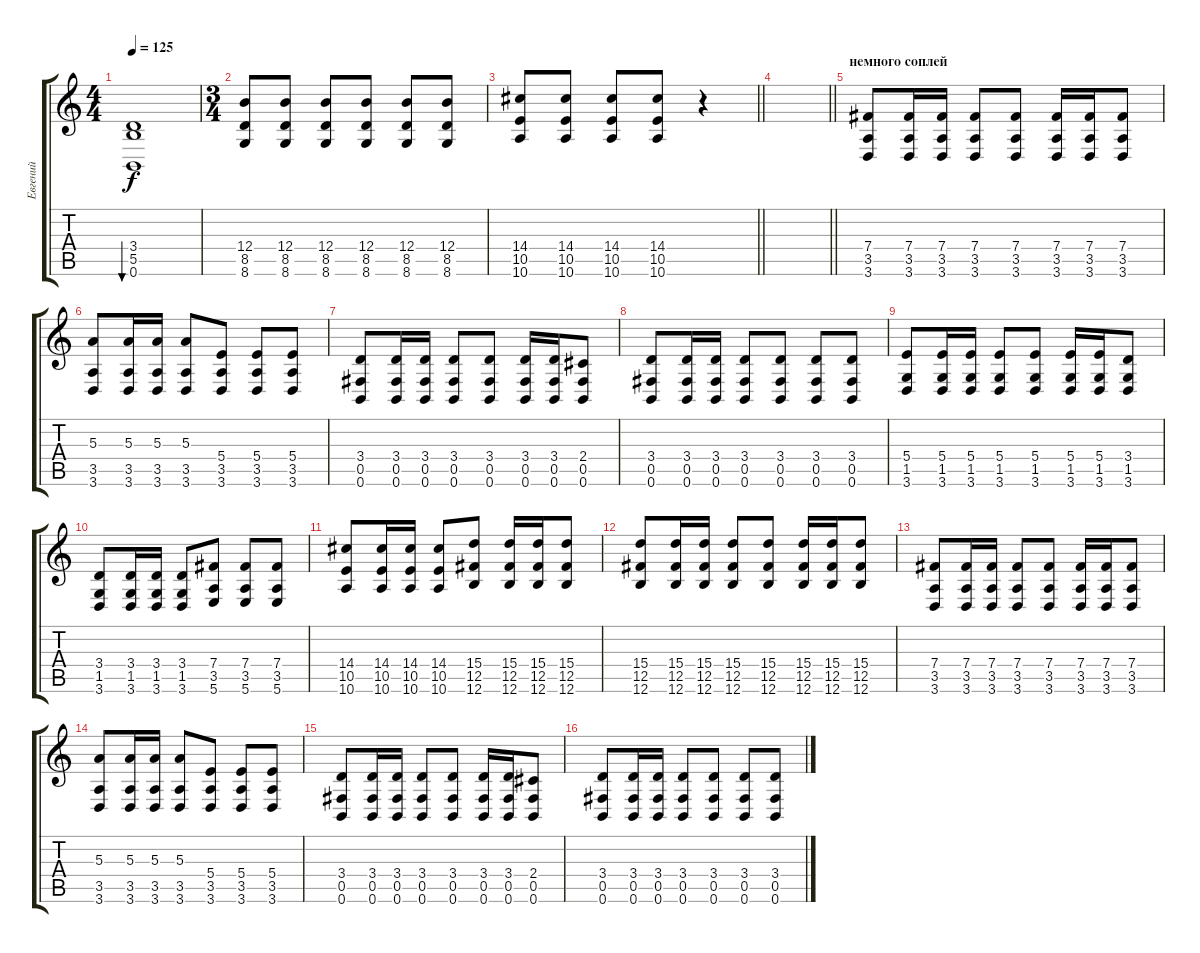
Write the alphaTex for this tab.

\track ("Евгений" "Евгений") {instrument distortionguitar}
\staff {score tabs}
\tuning (Db4 Ab3 E3 B2 Gb2 B1) {hide}
\ts (4 4)
\tempo 125
\clef g2
\ks c
(3.4 5.5 0.6).1{bu 240 dy f} |
\ts (3 4)
(12.4 8.5 8.6).8{instrument distortionguitar} (12.4 8.5 8.6).8 (12.4 8.5 8.6).8 (12.4 8.5 8.6).8 (12.4 8.5 8.6).8 (12.4 8.5 8.6).8 |
\barLineRight lightlight
(14.4 10.5 10.6).8 (14.4 10.5 10.6).8 (14.4 10.5 10.6).8 (14.4 10.5 10.6).8 r.4 |
\barLineRight lightlight
|
\section ("" "немного соплей")
(7.4 3.5 3.6).8{instrument distortionguitar} (7.4 3.5 3.6).16 (7.4 3.5 3.6).16 (7.4 3.5 3.6).8 (7.4 3.5 3.6).8 (7.4 3.5 3.6).16 (7.4 3.5 3.6).16 (7.4 3.5 3.6).8 |
(5.3 3.5 3.6).8 (5.3 3.5 3.6).16 (5.3 3.5 3.6).16 (5.3 3.5 3.6).8 (5.4 3.5 3.6).8 (5.4 3.5 3.6).8 (5.4 3.5 3.6).8 |
(3.4 0.5 0.6).8 (3.4 0.5 0.6).16 (3.4 0.5 0.6).16 (3.4 0.5 0.6).8 (3.4 0.5 0.6).8 (3.4 0.5 0.6).16 (3.4 0.5 0.6).16 (2.4 0.5 0.6).8 |
(3.4 0.5 0.6).8 (3.4 0.5 0.6).16 (3.4 0.5 0.6).16 (3.4 0.5 0.6).8 (3.4 0.5 0.6).8 (3.4 0.5 0.6).8 (3.4 0.5 0.6).8 |
(5.4 1.5 3.6).8 (5.4 1.5 3.6).16 (5.4 1.5 3.6).16 (5.4 1.5 3.6).8 (5.4 1.5 3.6).8 (5.4 1.5 3.6).16 (5.4 1.5 3.6).16 (3.4 1.5 3.6).8 |
(3.4 1.5 3.6).8 (3.4 1.5 3.6).16 (3.4 1.5 3.6).16 (3.4 1.5 3.6).8 (7.4 3.5 5.6).8 (7.4 3.5 5.6).8 (7.4 3.5 5.6).8 |
(14.4 10.5 10.6).8 (14.4 10.5 10.6).16 (14.4 10.5 10.6).16 (14.4 10.5 10.6).8 (15.4 12.5 12.6).8 (15.4 12.5 12.6).16 (15.4 12.5 12.6).16 (15.4 12.5 12.6).8 |
(15.4 12.5 12.6).8 (15.4 12.5 12.6).16 (15.4 12.5 12.6).16 (15.4 12.5 12.6).8 (15.4 12.5 12.6).8 (15.4 12.5 12.6).16 (15.4 12.5 12.6).16 (15.4 12.5 12.6).8 |
(7.4 3.5 3.6).8{instrument distortionguitar} (7.4 3.5 3.6).16 (7.4 3.5 3.6).16 (7.4 3.5 3.6).8 (7.4 3.5 3.6).8 (7.4 3.5 3.6).16 (7.4 3.5 3.6).16 (7.4 3.5 3.6).8 |
(5.3 3.5 3.6).8 (5.3 3.5 3.6).16 (5.3 3.5 3.6).16 (5.3 3.5 3.6).8 (5.4 3.5 3.6).8 (5.4 3.5 3.6).8 (5.4 3.5 3.6).8 |
(3.4 0.5 0.6).8 (3.4 0.5 0.6).16 (3.4 0.5 0.6).16 (3.4 0.5 0.6).8 (3.4 0.5 0.6).8 (3.4 0.5 0.6).16 (3.4 0.5 0.6).16 (2.4 0.5 0.6).8 |
(3.4 0.5 0.6).8 (3.4 0.5 0.6).16 (3.4 0.5 0.6).16 (3.4 0.5 0.6).8 (3.4 0.5 0.6).8 (3.4 0.5 0.6).8 (3.4 0.5 0.6).8
